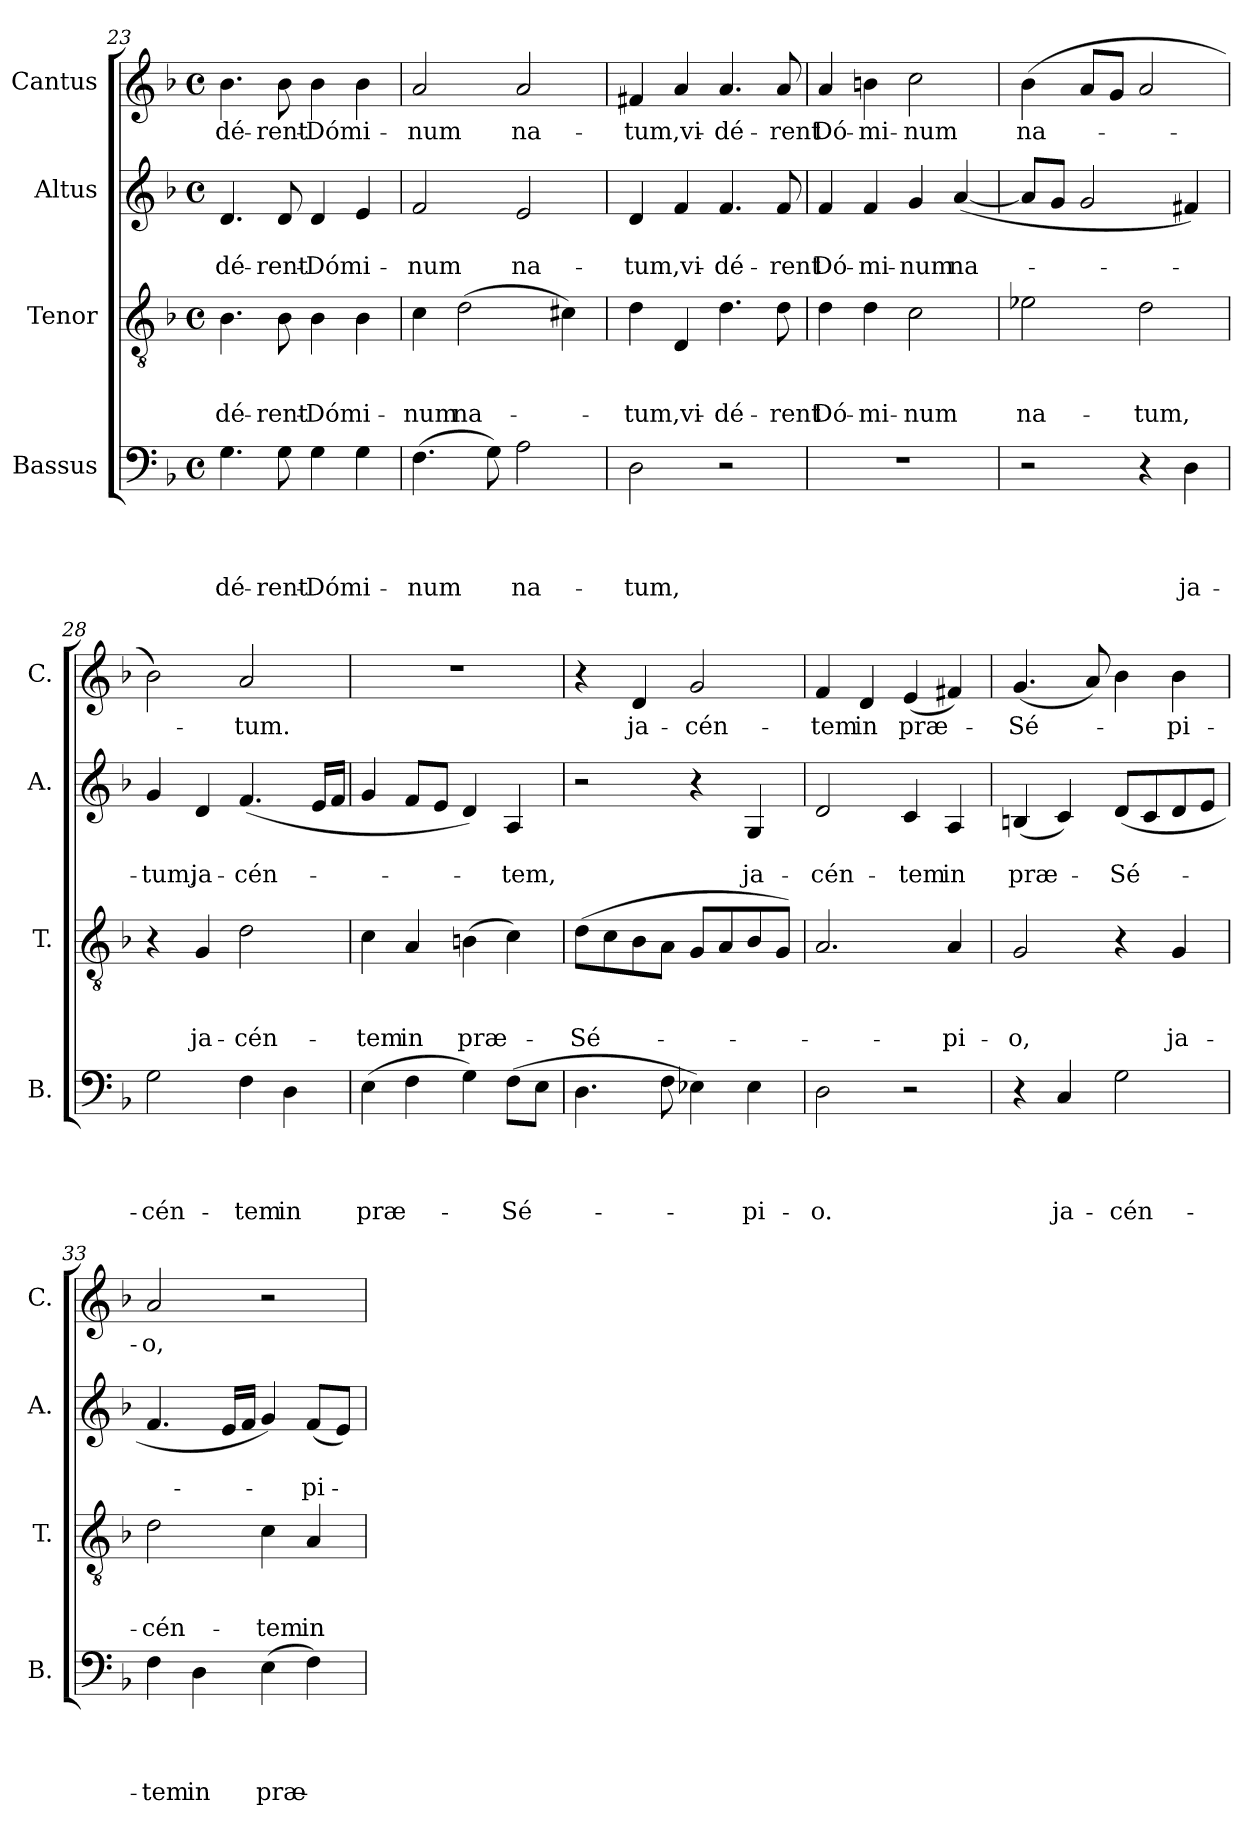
**kern	**text	**text	**text	**text	**kern	**text	**text	**text	**kern	**text	**text	**kern	**text
*part4	*part4	*part4	*part4	*part4	*part3	*part3	*part3	*part3	*part2	*part2	*part2	*part1	*part1
*staff4	*staff4	*staff4	*staff4	*staff4	*staff3	*staff3	*staff3	*staff3	*staff2	*staff2	*staff2	*staff1	*staff1
*I"Bassus	*	*	*	*	*I"Tenor	*	*	*	*I"Altus	*	*	*I"Cantus	*
*I'B.	*	*	*	*	*I'T.	*	*	*	*I'A.	*	*	*I'C.	*
*clefF4	*	*	*	*	*clefGv2	*	*	*	*clefG2	*	*	*clefG2	*
*k[b-]	*	*	*	*	*k[b-]	*	*	*	*k[b-]	*	*	*k[b-]	*
*F:	*	*	*	*	*F:	*	*	*	*F:	*	*	*F:	*
*M4/4	*	*	*	*	*M4/4	*	*	*	*M4/4	*	*	*M4/4	*
*met(c)	*	*	*	*	*met(c)	*	*	*	*met(c)	*	*	*met(c)	*
=23	=23	=23	=23	=23	=23	=23	=23	=23	=23	=23	=23	=23	=23
!	!	!	!	!LO:LY:b	!	!	!	!LO:LY:b	!	!	!LO:LY:b	!	!LO:LY:b
4.G\	.	.	.	-dé-	4.B-\	.	.	-dé-	4.d/	.	-dé-	4.b-\	-dé-
!	!	!	!	!LO:LY:b	!	!	!	!LO:LY:b	!	!	!LO:LY:b	!	!LO:LY:b
8G\	.	.	.	-rent-	8B-\	.	.	-rent-	8d/	.	-rent-	8b-\	-rent-
!	!	!	!	!LO:LY:b	!	!	!	!LO:LY:b	!	!	!LO:LY:b	!	!LO:LY:b
4G\	.	.	.	-Dómi-	4B-\	.	.	-Dómi-	4d/	.	-Dómi-	4b-\	-Dómi-
4G\	.	.	.	.	4B-\	.	.	.	4e/	.	.	4b-\	.
=24	=24	=24	=24	=24	=24	=24	=24	=24	=24	=24	=24	=24	=24
!	!	!	!	!LO:LY:b	!	!	!	!LO:LY:b	!	!	!LO:LY:b	!	!LO:LY:b
(>4.F\	.	.	.	-num	4c\	.	.	-num	2f/	.	-num	2a/	-num
!	!	!	!	!	!	!	!	!LO:LY:b	!	!	!	!	!
.	.	.	.	.	(>2d\	.	.	na-	.	.	.	.	.
8G\)	.	.	.	.	.	.	.	.	.	.	.	.	.
!	!	!	!	!LO:LY:b	!	!	!	!	!	!	!LO:LY:b	!	!LO:LY:b
2A\	.	.	.	na-	.	.	.	.	2e/	.	na-	2a/	na-
.	.	.	.	.	4c#X\)	.	.	.	.	.	.	.	.
=25	=25	=25	=25	=25	=25	=25	=25	=25	=25	=25	=25	=25	=25
!	!	!	!	!LO:LY:b	!	!	!	!LO:LY:b	!	!	!LO:LY:b	!	!LO:LY:b
2D\	.	.	.	-tum,	4d\	.	.	-tum,vi-	4d/	.	-tum,vi-	4f#X/	-tum,vi-
.	.	.	.	.	4D/	.	.	.	4f/	.	.	4a/	.
!	!	!	!	!	!	!	!	!LO:LY:b	!	!	!LO:LY:b	!	!LO:LY:b
2r	.	.	.	.	4.d\	.	.	-dé-	4.f/	.	-dé-	4.a/	-dé-
!	!	!	!	!	!	!	!	!LO:LY:b	!	!	!LO:LY:b	!	!LO:LY:b
.	.	.	.	.	8d\	.	.	-rent	8f/	.	-rent	8a/	-rent
!!LO:LB:g=z
=26	=26	=26	=26	=26	=26	=26	=26	=26	=26	=26	=26	=26	=26
!	!	!	!	!	!	!	!	!LO:LY:b	!	!	!LO:LY:b	!	!LO:LY:b
1r	.	.	.	.	4d\	.	.	Dó-	4f/	.	Dó-	4a/	Dó-
!	!	!	!	!	!	!	!	!LO:LY:b	!	!	!LO:LY:b	!	!LO:LY:b
.	.	.	.	.	4d\	.	.	-mi-	4f/	.	-mi-	4bn\	-mi-
!	!	!	!	!	!	!	!	!LO:LY:b	!	!	!LO:LY:b	!	!LO:LY:b
.	.	.	.	.	2c\	.	.	-num	4g/	.	-num	2cc\	-num
!	!	!	!	!	!	!	!	!	!	!	!LO:LY:b	!	!
.	.	.	.	.	.	.	.	.	(<[<4a/	.	na-	.	.
=27	=27	=27	=27	=27	=27	=27	=27	=27	=27	=27	=27	=27	=27
!	!	!	!	!	!	!	!	!LO:LY:b	!	!	!	!	!LO:LY:b
2r	.	.	.	.	2e-X\	.	.	na-	8a/L]	.	.	(>4b-\	na-
.	.	.	.	.	.	.	.	.	8g/J	.	.	.	.
.	.	.	.	.	.	.	.	.	2g/	.	.	8a/L	.
.	.	.	.	.	.	.	.	.	.	.	.	8g/J	.
!	!	!	!	!	!	!	!	!LO:LY:b	!	!	!	!	!
4r	.	.	.	.	2d\	.	.	-tum,	.	.	.	2a/	.
!	!	!	!	!LO:LY:b	!	!	!	!	!	!	!	!	!
4D\	.	.	.	ja-	.	.	.	.	4f#X/)	.	.	.	.
=28	=28	=28	=28	=28	=28	=28	=28	=28	=28	=28	=28	=28	=28
!	!	!	!	!LO:LY:b	!	!	!	!	!	!	!LO:LY:b	!	!
2G\	.	.	.	-cén-	4r	.	.	.	4g/	.	-tum,	2b-\)	.
!	!	!	!	!	!	!	!	!LO:LY:b	!	!	!LO:LY:b	!	!
.	.	.	.	.	4G/	.	.	ja-	4d/	.	ja-	.	.
!	!	!	!	!LO:LY:b	!	!	!	!LO:LY:b	!	!	!LO:LY:b	!	!LO:LY:b
4F\	.	.	.	-tem	2d\	.	.	-cén-	(<4.f/	.	-cén-	2a/	-tum.
!	!	!	!	!LO:LY:b	!	!	!	!	!	!	!	!	!
4D\	.	.	.	in	.	.	.	.	.	.	.	.	.
.	.	.	.	.	.	.	.	.	16e/LL	.	.	.	.
.	.	.	.	.	.	.	.	.	16f/JJ	.	.	.	.
=29	=29	=29	=29	=29	=29	=29	=29	=29	=29	=29	=29	=29	=29
!	!	!	!	!LO:LY:b	!	!	!	!LO:LY:b	!	!	!	!	!
(>4E\	.	.	.	præ-	4c\	.	.	-tem	4g/	.	.	1r	.
!	!	!	!	!	!	!	!	!LO:LY:b	!	!	!	!	!
4F\	.	.	.	.	4A/	.	.	in	8f/L	.	.	.	.
.	.	.	.	.	.	.	.	.	8e/J	.	.	.	.
!	!	!	!	!	!	!	!	!LO:LY:b	!	!	!	!	!
4G\)	.	.	.	.	(>4Bn\	.	.	præ-	4d/)	.	.	.	.
!	!	!	!	!LO:LY:b	!	!	!	!	!	!	!LO:LY:b	!	!
(>8F\L	.	.	.	-Sé-	4c\)	.	.	.	4A/	.	-tem,	.	.
8E\J	.	.	.	.	.	.	.	.	.	.	.	.	.
=30	=30	=30	=30	=30	=30	=30	=30	=30	=30	=30	=30	=30	=30
!	!	!	!	!	!	!	!	!LO:LY:b	!	!	!	!	!
4.D\	.	.	.	.	(>8d\L	.	.	-Sé-	2r	.	.	4r	.
.	.	.	.	.	8c\	.	.	.	.	.	.	.	.
!	!	!	!	!	!	!	!	!	!	!	!	!	!LO:LY:b
.	.	.	.	.	8B-\	.	.	.	.	.	.	4d/	ja-
8F\	.	.	.	.	8A\J	.	.	.	.	.	.	.	.
!	!	!	!	!	!	!	!	!	!	!	!	!	!LO:LY:b
4E-X\)	.	.	.	.	8G/L	.	.	.	4r	.	.	2g/	-cén-
.	.	.	.	.	8A/	.	.	.	.	.	.	.	.
!	!	!	!	!LO:LY:b	!	!	!	!	!	!	!LO:LY:b	!	!
4E-\	.	.	.	-pi-	8B-/	.	.	.	4G/	.	ja-	.	.
.	.	.	.	.	8G/J)	.	.	.	.	.	.	.	.
!!LO:LB:g=z
=31	=31	=31	=31	=31	=31	=31	=31	=31	=31	=31	=31	=31	=31
!	!	!	!	!LO:LY:b	!	!	!	!	!	!	!LO:LY:b	!	!LO:LY:b
2D\	.	.	.	-o.	2.A/	.	.	.	2d/	.	-cén-	4f/	-tem
!	!	!	!	!	!	!	!	!	!	!	!	!	!LO:LY:b
.	.	.	.	.	.	.	.	.	.	.	.	4d/	in
!	!	!	!	!	!	!	!	!	!	!	!LO:LY:b	!	!LO:LY:b
2r	.	.	.	.	.	.	.	.	4c/	.	-tem	(<4e/	præ-
!	!	!	!	!	!	!	!	!LO:LY:b	!	!	!LO:LY:b	!	!
.	.	.	.	.	4A/	.	.	-pi-	4A/	.	in	4f#X/)	.
=32	=32	=32	=32	=32	=32	=32	=32	=32	=32	=32	=32	=32	=32
!	!	!	!	!	!	!	!	!LO:LY:b	!	!	!LO:LY:b	!	!LO:LY:b
4r	.	.	.	.	2G/	.	.	-o,	(<4Bn/	.	præ-	(<4.g/	-Sé-
!	!	!	!	!LO:LY:b	!	!	!	!	!	!	!	!	!
4C/	.	.	.	ja-	.	.	.	.	4c/)	.	.	.	.
.	.	.	.	.	.	.	.	.	.	.	.	8a/)	.
!	!	!	!	!LO:LY:b	!	!	!	!	!	!	!LO:LY:b	!	!
2G\	.	.	.	-cén-	4r	.	.	.	(<8d/L	.	-Sé-	4b-\	.
.	.	.	.	.	.	.	.	.	8c/	.	.	.	.
!	!	!	!	!	!	!	!	!LO:LY:b	!	!	!	!	!LO:LY:b
.	.	.	.	.	4G/	.	.	ja-	8d/	.	.	4b-\	-pi-
.	.	.	.	.	.	.	.	.	8e/J	.	.	.	.
=33	=33	=33	=33	=33	=33	=33	=33	=33	=33	=33	=33	=33	=33
!	!	!	!	!LO:LY:b	!	!	!	!LO:LY:b	!	!	!	!	!LO:LY:b
4F\	.	.	.	-tem	2d\	.	.	-cén-	4.f/	.	.	2a/	-o,
!	!	!	!	!LO:LY:b	!	!	!	!	!	!	!	!	!
4D\	.	.	.	in	.	.	.	.	.	.	.	.	.
.	.	.	.	.	.	.	.	.	16e/LL	.	.	.	.
.	.	.	.	.	.	.	.	.	16f/JJ	.	.	.	.
!	!	!	!	!LO:LY:b	!	!	!	!LO:LY:b	!	!	!	!	!
(>4E\	.	.	.	præ-	4c\	.	.	-tem	4g/)	.	.	2r	.
!	!	!	!	!	!	!	!	!LO:LY:b	!	!	!LO:LY:b	!	!
4F\)	.	.	.	.	4A/	.	.	in	(<8f/L	.	-pi-	.	.
.	.	.	.	.	.	.	.	.	8e/J)	.	.	.	.
=	=	=	=	=	=	=	=	=	=	=	=	=	=
*-	*-	*-	*-	*-	*-	*-	*-	*-	*-	*-	*-	*-	*-
